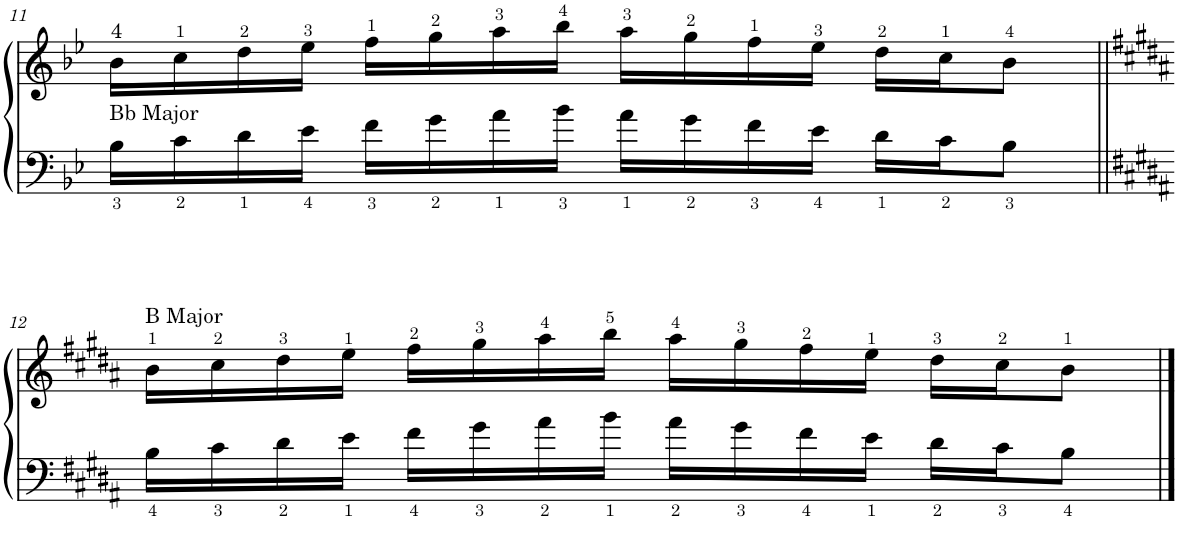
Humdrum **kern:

**kern	**kern
*part1	*part1
*staff2	*staff1
*I"Piano	*
*I'Pno.	*
!!LO:PB:g=z
*clefF4	*clefG2
*k[b-e-]	*k[b-e-]
*M4/4	*M4/4
=11	=11
!	!LO:TX:b:t=Bb Major
!	!LO:TX:a:t=4
16B-\LL	16b-\LL
16c\	16cc\
16d\	16dd\
16e-\JJ	16ee-\JJ
16f\LL	16ff\LL
16g\	16gg\
16a\	16aa\
16b-\JJ	16bb-\JJ
16a\LL	16aa\LL
16g\	16gg\
16f\	16ff\
16e-\JJ	16ee-\JJ
16d\LL	16dd\LL
16c\J	16cc\J
8B-\J	8b-\J
!!LO:LB:g=z
=12||	=12||
*k[f#c#g#d#a#]	*k[f#c#g#d#a#]
!	!LO:TX:a:t=B Major
16B\LL	16b\LL
16c#\	16cc#\
16d#\	16dd#\
16e\JJ	16ee\JJ
16f#\LL	16ff#\LL
16g#\	16gg#\
16a#\	16aa#\
16b\JJ	16bb\JJ
16a#\LL	16aa#\LL
16g#\	16gg#\
16f#\	16ff#\
16e\JJ	16ee\JJ
16d#\LL	16dd#\LL
16c#\J	16cc#\J
8B\J	8b\J
==	==
*-	*-
